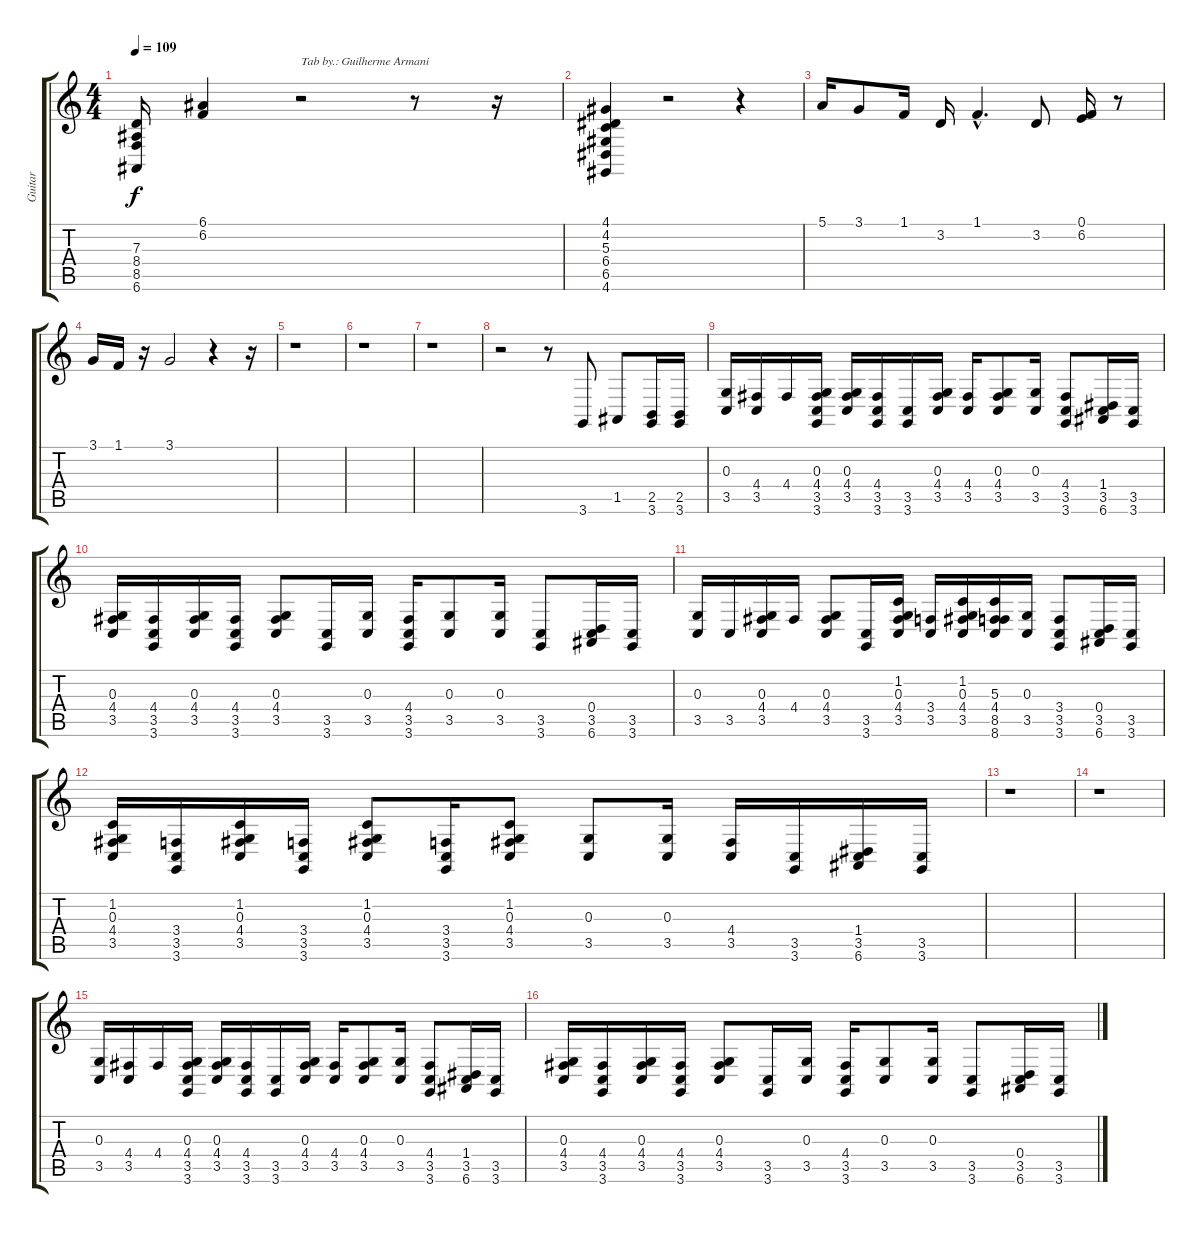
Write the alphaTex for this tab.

\track ("Guitar" "Guitar") {instrument lead8bassandlead}
\staff {score tabs}
\tuning (E4 B3 G3 D3 A2 E2) {hide}
\ts (4 4)
\tempo 109
\clef g2
\ks c
(7.3 8.4 8.5 6.6).16{dy f instrument lead8bassandlead} (6.1 6.2).4 r.2{txt "Tab by.: Guilherme Armani"} r.8 r.16 |
(4.1 4.2 5.3 6.4 6.5 4.6).4 r.2 r.4 |
5.1.16 3.1.8 1.1.16 3.2.16 1.1{hac}.4{d} 3.2.8 (0.1 6.2).16 r.8 |
3.1.16 1.1.16 r.16 3.1.2 r.4 r.16 |
r.1 |
r.1 |
r.1 |
r.2 r.8 3.6.8 1.5.8 (2.5 3.6).16 (2.5 3.6).16 |
(0.3 3.5).16 (4.4 3.5).16 4.4.16 (0.3 4.4 3.5 3.6).16 (0.3 4.4 3.5).16 (4.4 3.5 3.6).16 (3.5 3.6).16 (0.3 4.4 3.5).16 (4.4 3.5).16 (0.3 4.4 3.5).8 (0.3 3.5).16 (4.4 3.5 3.6).8 (1.4 3.5 6.6).16 (3.5 3.6).16 |
(0.3 4.4 3.5).16 (4.4 3.5 3.6).16 (0.3 4.4 3.5).16 (4.4 3.5 3.6).16 (0.3 4.4 3.5).8 (3.5 3.6).16 (0.3 3.5).16 (4.4 3.5 3.6).16 (0.3 3.5).8 (0.3 3.5).16 (3.5 3.6).8 (0.4 3.5 6.6).16 (3.5 3.6).16 |
(0.3 3.5).16 3.5.16 (0.3 4.4 3.5).16 4.4.16 (0.3 4.4 3.5).8 (3.5 3.6).16 (1.2 0.3 4.4 3.5).16 (3.4 3.5).16 (1.2 0.3 4.4 3.5).16 (5.3 4.4 8.5 8.6).16 (0.3 3.5).16 (3.4 3.5 3.6).8 (0.4 3.5 6.6).16 (3.5 3.6).16 |
(1.2 0.3 4.4 3.5).16 (3.4 3.5 3.6).16 (1.2 0.3 4.4 3.5).16 (3.4 3.5 3.6).16 (1.2 0.3 4.4 3.5).8 (3.4 3.5 3.6).16 (1.2 0.3 4.4 3.5).8 (0.3 3.5).8 (0.3 3.5).16 (4.4 3.5).16 (3.5 3.6).16 (1.4 3.5 6.6).16 (3.5 3.6).16 |
r.1 |
r.1 |
(0.3 3.5).16 (4.4 3.5).16 4.4.16 (0.3 4.4 3.5 3.6).16 (0.3 4.4 3.5).16 (4.4 3.5 3.6).16 (3.5 3.6).16 (0.3 4.4 3.5).16 (4.4 3.5).16 (0.3 4.4 3.5).8 (0.3 3.5).16 (4.4 3.5 3.6).8 (1.4 3.5 6.6).16 (3.5 3.6).16 |
(0.3 4.4 3.5).16 (4.4 3.5 3.6).16 (0.3 4.4 3.5).16 (4.4 3.5 3.6).16 (0.3 4.4 3.5).8 (3.5 3.6).16 (0.3 3.5).16 (4.4 3.5 3.6).16 (0.3 3.5).8 (0.3 3.5).16 (3.5 3.6).8 (0.4 3.5 6.6).16 (3.5 3.6).16
